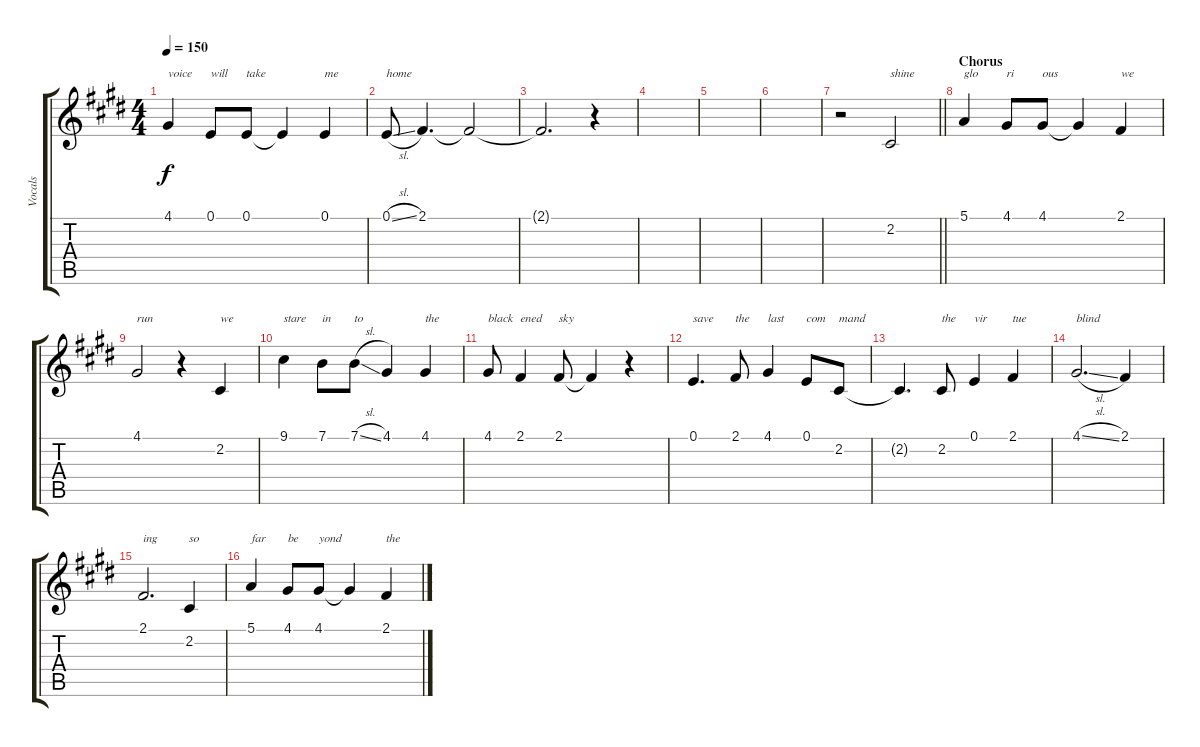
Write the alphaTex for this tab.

\track ("Vocals" "Vocals") {instrument lead2sawtooth}
\staff {score tabs}
\tuning (E4 B3 G3 D3 A2 E2) {hide}
\ts (4 4)
\tempo 150
\clef g2
\ks c#minor
4.1.4{txt "voice" dy f} 0.1.8{txt "will"} 0.1.8{txt "take"} 0.1{t}.4 0.1.4{txt "me"} |
0.1{sl}.8{txt "home"} 2.1.4{d} 2.1{t}.2 |
2.1{t}.2{d} r.4 |
|
|
|
\barLineRight lightlight
r.2 2.2.2{txt "shine"} |
\section ("" "Chorus")
5.1.4{txt "glo"} 4.1.8{txt "ri"} 4.1.8{txt "ous"} 4.1{t}.4 2.1.4{txt "we"} |
4.1.2{txt "run"} r.4 2.2.4{txt "we"} |
9.1.4{txt "stare"} 7.1.8{txt "in"} 7.1{sl}.8{txt "to"} 4.1.4 4.1.4{txt "the"} |
4.1.8{txt "black"} 2.1.4{txt "ened"} 2.1.8{txt "sky"} 2.1{t}.4 r.4 |
0.1.4{d txt "save"} 2.1.8{txt "the"} 4.1.4{txt "last"} 0.1.8{txt "com"} 2.2.8{txt "mand"} |
2.2{t}.4{d} 2.2.8{txt "the"} 0.1.4{txt "vir"} 2.1.4{txt "tue"} |
4.1{sl}.2{d txt "blind"} 2.1.4 |
2.1.2{d txt "ing"} 2.2.4{txt "so"} |
5.1.4{txt "far"} 4.1.8{txt "be"} 4.1.8{txt "yond"} 4.1{t}.4 2.1.4{txt "the"}
